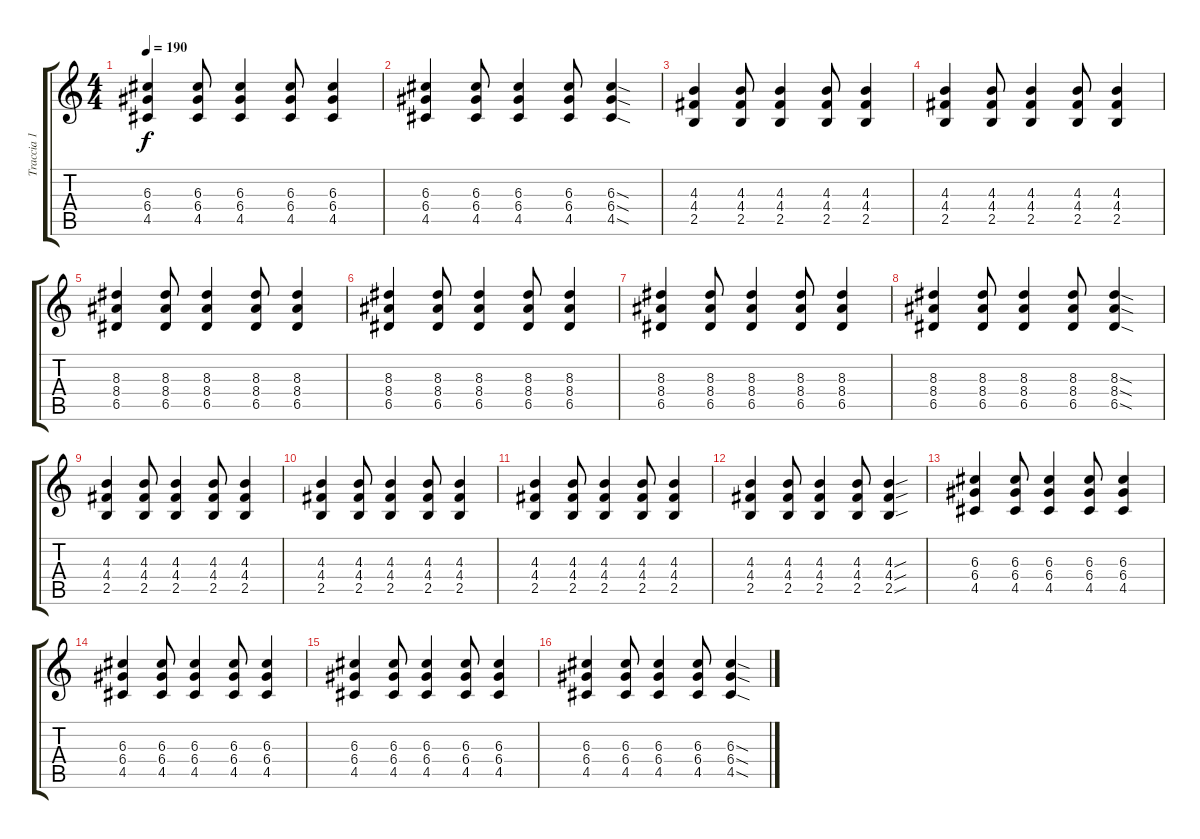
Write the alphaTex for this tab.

\track ("Traccia 1" "Traccia 1") {instrument distortionguitar}
\staff {score tabs}
\tuning (E4 B3 G3 D3 A2 E2) {hide}
\ts (4 4)
\tempo 190
\clef g2
\ks c
(6.3 6.4 4.5).4{dy f} (6.3 6.4 4.5).8 (6.3 6.4 4.5).4 (6.3 6.4 4.5).8 (6.3 6.4 4.5).4 |
(6.3 6.4 4.5).4 (6.3 6.4 4.5).8 (6.3 6.4 4.5).4 (6.3 6.4 4.5).8 (6.3{sod} 6.4{sod} 4.5{sod}).4 |
(4.3 4.4 2.5).4 (4.3 4.4 2.5).8 (4.3 4.4 2.5).4 (4.3 4.4 2.5).8 (4.3 4.4 2.5).4 |
(4.3 4.4 2.5).4 (4.3 4.4 2.5).8 (4.3 4.4 2.5).4 (4.3 4.4 2.5).8 (4.3 4.4 2.5).4 |
(8.3 8.4 6.5).4 (8.3 8.4 6.5).8 (8.3 8.4 6.5).4 (8.3 8.4 6.5).8 (8.3 8.4 6.5).4 |
(8.3 8.4 6.5).4 (8.3 8.4 6.5).8 (8.3 8.4 6.5).4 (8.3 8.4 6.5).8 (8.3 8.4 6.5).4 |
(8.3 8.4 6.5).4 (8.3 8.4 6.5).8 (8.3 8.4 6.5).4 (8.3 8.4 6.5).8 (8.3 8.4 6.5).4 |
(8.3 8.4 6.5).4 (8.3 8.4 6.5).8 (8.3 8.4 6.5).4 (8.3 8.4 6.5).8 (8.3{sod} 8.4{sod} 6.5{sod}).4 |
(4.3 4.4 2.5).4 (4.3 4.4 2.5).8 (4.3 4.4 2.5).4 (4.3 4.4 2.5).8 (4.3 4.4 2.5).4 |
(4.3 4.4 2.5).4 (4.3 4.4 2.5).8 (4.3 4.4 2.5).4 (4.3 4.4 2.5).8 (4.3 4.4 2.5).4 |
(4.3 4.4 2.5).4 (4.3 4.4 2.5).8 (4.3 4.4 2.5).4 (4.3 4.4 2.5).8 (4.3 4.4 2.5).4 |
(4.3 4.4 2.5).4 (4.3 4.4 2.5).8 (4.3 4.4 2.5).4 (4.3 4.4 2.5).8 (4.3{sou} 4.4{sou} 2.5{sou}).4 |
(6.3 6.4 4.5).4 (6.3 6.4 4.5).8 (6.3 6.4 4.5).4 (6.3 6.4 4.5).8 (6.3 6.4 4.5).4 |
(6.3 6.4 4.5).4 (6.3 6.4 4.5).8 (6.3 6.4 4.5).4 (6.3 6.4 4.5).8 (6.3 6.4 4.5).4 |
(6.3 6.4 4.5).4 (6.3 6.4 4.5).8 (6.3 6.4 4.5).4 (6.3 6.4 4.5).8 (6.3 6.4 4.5).4 |
(6.3 6.4 4.5).4 (6.3 6.4 4.5).8 (6.3 6.4 4.5).4 (6.3 6.4 4.5).8 (6.3{sod} 6.4{sod} 4.5{sod}).4
